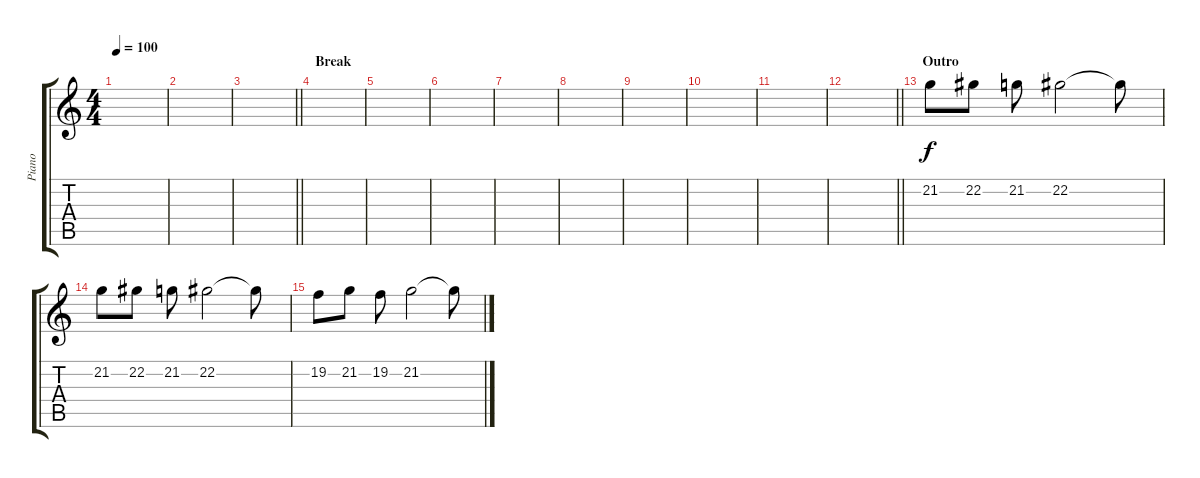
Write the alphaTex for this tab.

\track ("Piano" "Piano") {instrument acousticgrandpiano}
\staff {score tabs}
\tuning (Eb4 Bb3 Gb3 Db3 Ab2 Db2) {hide}
\ts (4 4)
\tempo 100
\clef g2
\ks c
|
|
\barLineRight lightlight
|
\section ("" "Break")
|
|
|
|
|
|
|
|
\barLineRight lightlight
|
\section ("" "Outro")
21.2.8 22.2.8 21.2.8 22.2.2 22.2{t}.8 |
21.2.8 22.2.8 21.2.8 22.2.2 22.2{t}.8 |
19.2.8 21.2.8 19.2.8 21.2.2 21.2{t}.8
